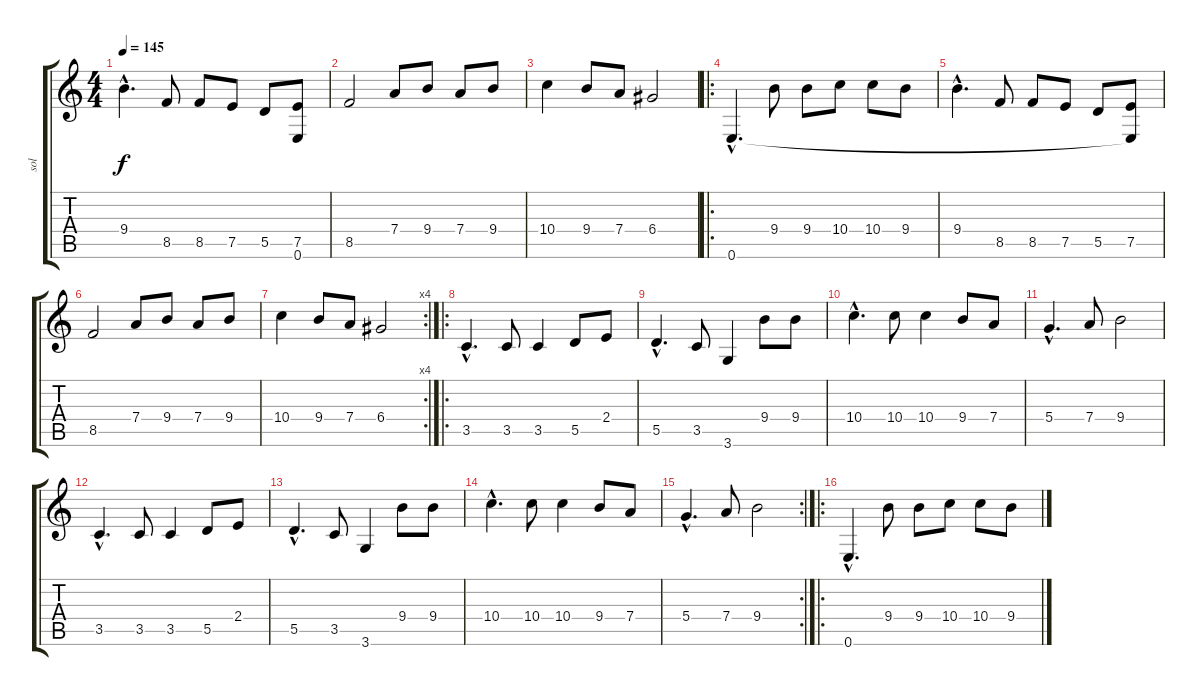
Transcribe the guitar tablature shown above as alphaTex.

\track ("sol" "sol") {instrument distortionguitar}
\staff {score tabs}
\tuning (E4 B3 G3 D3 A2 E2) {hide}
\ts (4 4)
\tempo 145
\clef g2
\ks c
9.4{hac}.4{d dy f} 8.5.8 8.5.8 7.5.8 5.5.8 (7.5 0.6{t}).8 |
8.5.2 7.4.8 9.4.8 7.4.8 9.4.8 |
10.4.4 9.4.8 7.4.8 6.4.2 |
\ro
0.6{hac}.4{d} 9.4.8 9.4.8 10.4.8 10.4.8 9.4.8 |
9.4{hac}.4{d} 8.5.8 8.5.8 7.5.8 5.5.8 (7.5 0.6{t}).8 |
8.5.2 7.4.8 9.4.8 7.4.8 9.4.8 |
\rc 4
10.4.4 9.4.8 7.4.8 6.4.2 |
\ro
3.5{hac}.4{d} 3.5.8 3.5.4 5.5.8 2.4.8 |
5.5{hac}.4{d} 3.5.8 3.6.4 9.4.8 9.4.8 |
10.4{hac}.4{d} 10.4.8 10.4.4 9.4.8 7.4.8 |
5.4{hac}.4{d} 7.4.8 9.4.2 |
3.5{hac}.4{d} 3.5.8 3.5.4 5.5.8 2.4.8 |
5.5{hac}.4{d} 3.5.8 3.6.4 9.4.8 9.4.8 |
10.4{hac}.4{d} 10.4.8 10.4.4 9.4.8 7.4.8 |
\rc 2
5.4{hac}.4{d} 7.4.8 9.4.2 |
\ro
0.6{hac}.4{d} 9.4.8 9.4.8 10.4.8 10.4.8 9.4.8
